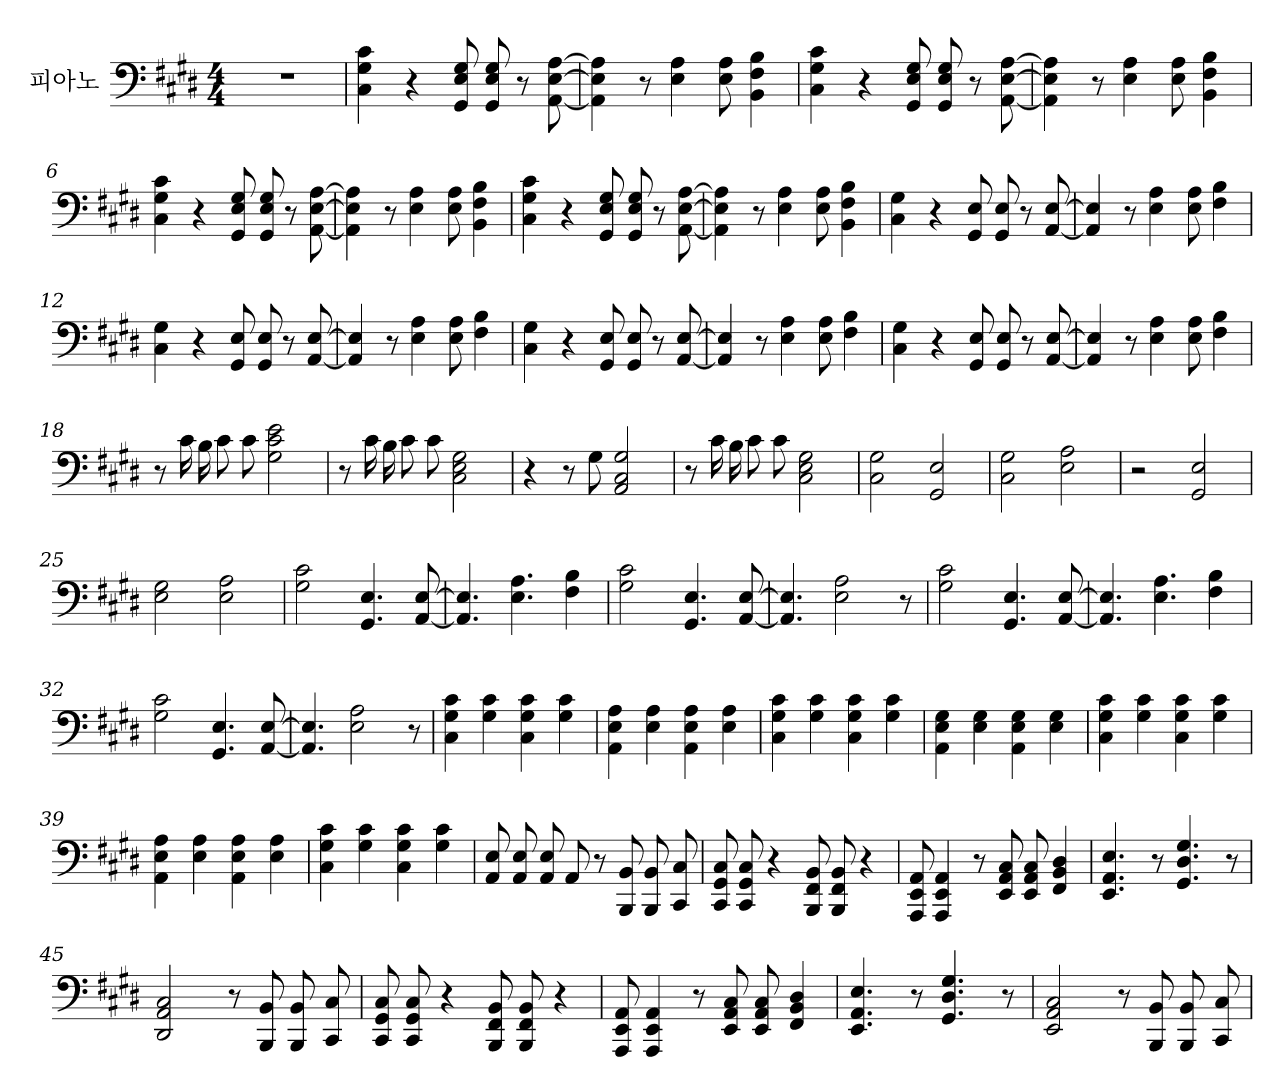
**kern
*part1
*staff1
*I"피아노
*clefF4
*k[f#c#g#d#]
*M4/4
=1
1r
=2
4C# 4G# 4c#
4r
8GG# 8E 8G#
8GG# 8E 8G#
8r
[8AA [8E [8A
=3
4AA] 4E] 4A]
8r
4E 4A
8E 8A
4BB 4F# 4B
=4
4C# 4G# 4c#
4r
8GG# 8E 8G#
8GG# 8E 8G#
8r
[8AA [8E [8A
=5
4AA] 4E] 4A]
8r
4E 4A
8E 8A
4BB 4F# 4B
=6
4C# 4G# 4c#
4r
8GG# 8E 8G#
8GG# 8E 8G#
8r
[8AA [8E [8A
=7
4AA] 4E] 4A]
8r
4E 4A
8E 8A
4BB 4F# 4B
=8
4C# 4G# 4c#
4r
8GG# 8E 8G#
8GG# 8E 8G#
8r
[8AA [8E [8A
=9
4AA] 4E] 4A]
8r
4E 4A
8E 8A
4BB 4F# 4B
=10
4C# 4G#
4r
8GG# 8E
8GG# 8E
8r
[8AA [8E
=11
4AA] 4E]
8r
4E 4A
8E 8A
4F# 4B
=12
4C# 4G#
4r
8GG# 8E
8GG# 8E
8r
[8AA [8E
=13
4AA] 4E]
8r
4E 4A
8E 8A
4F# 4B
=14
4C# 4G#
4r
8GG# 8E
8GG# 8E
8r
[8AA [8E
=15
4AA] 4E]
8r
4E 4A
8E 8A
4F# 4B
=16
4C# 4G#
4r
8GG# 8E
8GG# 8E
8r
[8AA [8E
=17
4AA] 4E]
8r
4E 4A
8E 8A
4F# 4B
=18
8r
16c#
16B
8c#
8c#
2G# 2c# 2e
=19
8r
16c#
16B
8c#
8c#
2C# 2E 2G#
=20
4r
8r
8G#
2AA 2C# 2G#
=21
8r
16c#
16B
8c#
8c#
2C# 2E 2G#
=22
2C# 2G#
2GG# 2E
=23
2C# 2G#
2E 2A
=24
2r
2GG# 2E
=25
2E 2G#
2E 2A
=26
2G# 2c#
4.GG# 4.E
[8AA [8E
=27
4.AA] 4.E]
4.E 4.A
4F# 4B
=28
2G# 2c#
4.GG# 4.E
[8AA [8E
=29
4.AA] 4.E]
2E 2A
8r
=30
2G# 2c#
4.GG# 4.E
[8AA [8E
=31
4.AA] 4.E]
4.E 4.A
4F# 4B
=32
2G# 2c#
4.GG# 4.E
[8AA [8E
=33
4.AA] 4.E]
2E 2A
8r
=34
4C# 4G# 4c#
4G# 4c#
4C# 4G# 4c#
4G# 4c#
=35
4AA 4E 4A
4E 4A
4AA 4E 4A
4E 4A
=36
4C# 4G# 4c#
4G# 4c#
4C# 4G# 4c#
4G# 4c#
=37
4AA 4E 4G#
4E 4G#
4AA 4E 4G#
4E 4G#
=38
4C# 4G# 4c#
4G# 4c#
4C# 4G# 4c#
4G# 4c#
=39
4AA 4E 4A
4E 4A
4AA 4E 4A
4E 4A
=40
4C# 4G# 4c#
4G# 4c#
4C# 4G# 4c#
4G# 4c#
=41
8AA 8E
8AA 8E
8AA 8E
8AA
8r
8BBB 8BB
8BBB 8BB
8CC# 8C#
=42
8CC# 8GG# 8C#
8CC# 8GG# 8C#
4r
8BBB 8FF# 8BB
8BBB 8FF# 8BB
4r
=43
8AAA 8EE 8AA
4AAA 4EE 4AA
8r
8EE 8AA 8C#
8EE 8AA 8C#
4FF# 4BB 4D#
=44
4.EE 4.AA 4.E
8r
4.GG# 4.D# 4.G#
8r
=45
2DD# 2AA 2C#
8r
8BBB 8BB
8BBB 8BB
8CC# 8C#
=46
8CC# 8GG# 8C#
8CC# 8GG# 8C#
4r
8BBB 8FF# 8BB
8BBB 8FF# 8BB
4r
=47
8AAA 8EE 8AA
4AAA 4EE 4AA
8r
8EE 8AA 8C#
8EE 8AA 8C#
4FF# 4BB 4D#
=48
4.EE 4.AA 4.E
8r
4.GG# 4.D# 4.G#
8r
=49
2EE 2AA 2C#
8r
8BBB 8BB
8BBB 8BB
8CC# 8C#
=
*-
